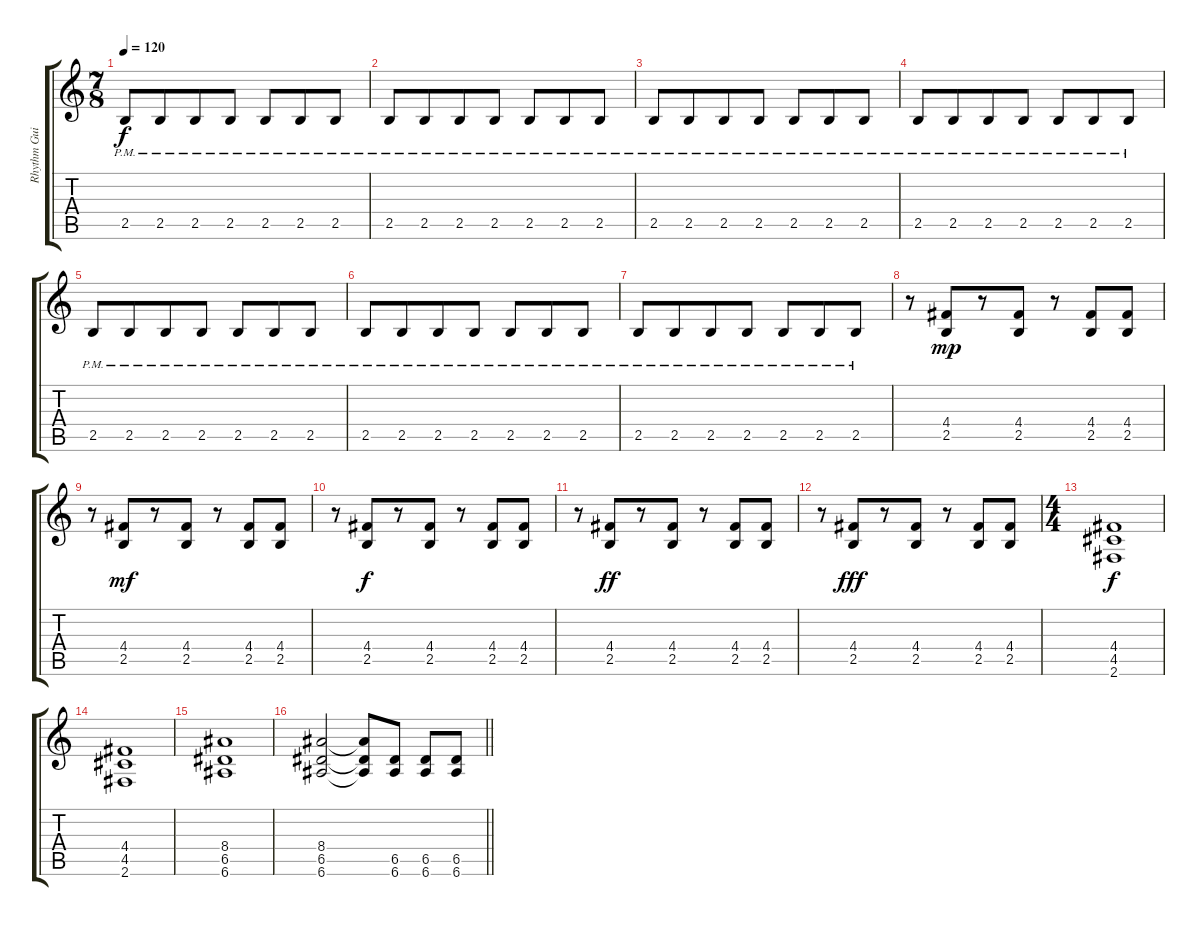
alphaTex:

\track ("Rhythm Guitar" "Rhythm Gui") {instrument distortionguitar}
\staff {score tabs}
\tuning (E4 B3 G3 D3 A2 E2) {hide}
\ts (7 8)
\tempo 120
\clef g2
\ks c
2.5{pm}.8{dy f} 2.5{pm}.8 2.5{pm}.8 2.5{pm}.8 2.5{pm}.8 2.5{pm}.8 2.5{pm}.8 |
2.5{pm}.8 2.5{pm}.8 2.5{pm}.8 2.5{pm}.8 2.5{pm}.8 2.5{pm}.8 2.5{pm}.8 |
2.5{pm}.8 2.5{pm}.8 2.5{pm}.8 2.5{pm}.8 2.5{pm}.8 2.5{pm}.8 2.5{pm}.8 |
2.5{pm}.8 2.5{pm}.8 2.5{pm}.8 2.5{pm}.8 2.5{pm}.8 2.5{pm}.8 2.5{pm}.8 |
2.5{pm}.8 2.5{pm}.8 2.5{pm}.8 2.5{pm}.8 2.5{pm}.8 2.5{pm}.8 2.5{pm}.8 |
2.5{pm}.8 2.5{pm}.8 2.5{pm}.8 2.5{pm}.8 2.5{pm}.8 2.5{pm}.8 2.5{pm}.8 |
2.5{pm}.8 2.5{pm}.8 2.5{pm}.8 2.5{pm}.8 2.5{pm}.8 2.5{pm}.8 2.5{pm}.8 |
r.8{instrument distortionguitar} (4.4 2.5).8{dy mp} r.8 (4.4 2.5).8 r.8 (4.4 2.5).8 (4.4 2.5).8 |
r.8 (4.4 2.5).8{dy mf} r.8 (4.4 2.5).8 r.8 (4.4 2.5).8 (4.4 2.5).8 |
r.8 (4.4 2.5).8{dy f} r.8 (4.4 2.5).8 r.8 (4.4 2.5).8 (4.4 2.5).8 |
r.8 (4.4 2.5).8{dy ff} r.8 (4.4 2.5).8 r.8 (4.4 2.5).8 (4.4 2.5).8 |
r.8 (4.4 2.5).8{dy fff} r.8 (4.4 2.5).8 r.8 (4.4 2.5).8 (4.4 2.5).8 |
\ts (4 4)
(4.4 4.5 2.6).1{dy f} |
(4.4 4.5 2.6).1 |
(8.4 6.5 6.6).1 |
\barLineRight lightlight
(8.4 6.5 6.6).2 (8.4{t} 6.5{t} 6.6{t}).8 (6.5 6.6).8 (6.5 6.6).8 (6.5 6.6).8
